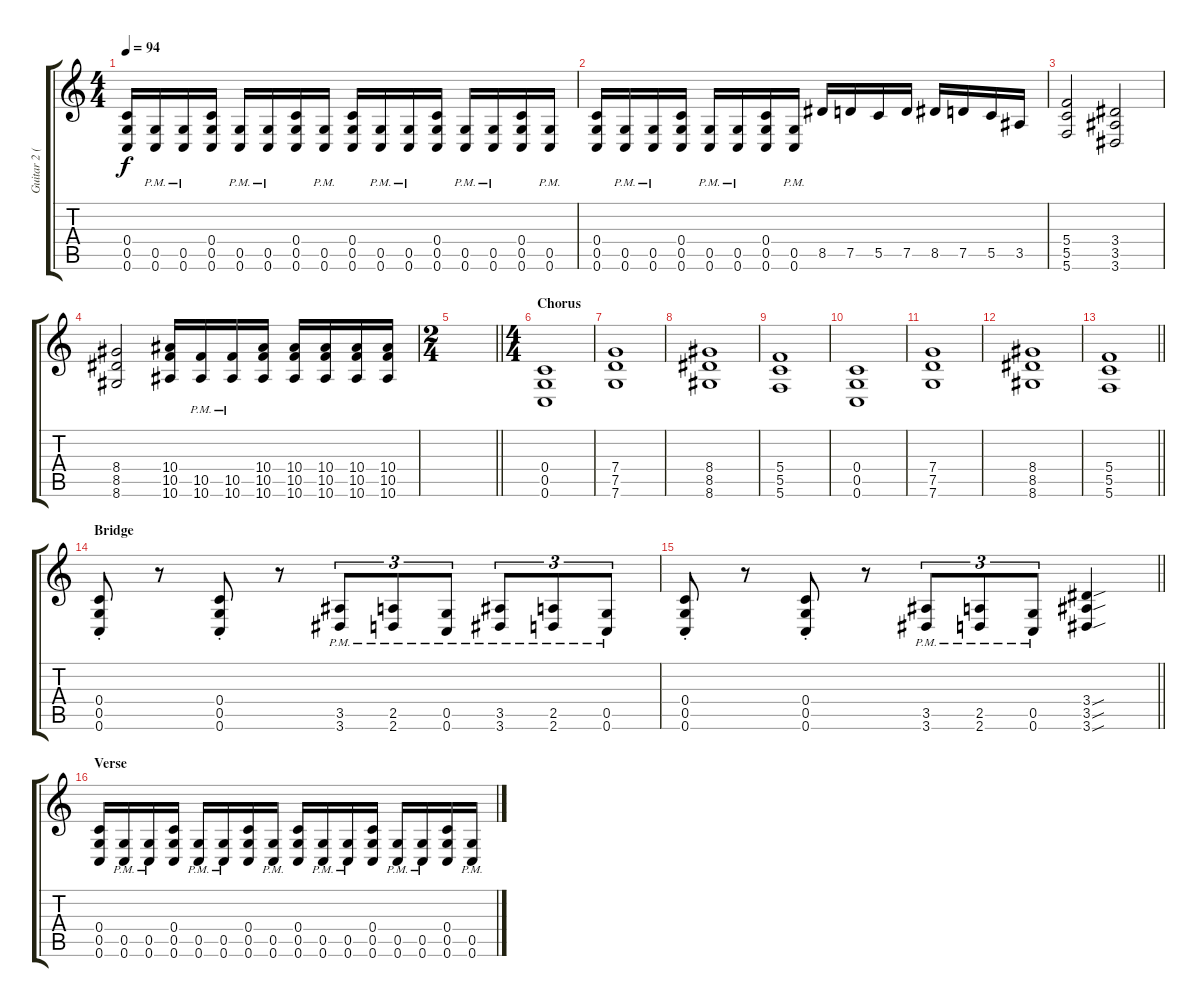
\track ("Guitar 2 (Travis Miguel)" "Guitar 2 (") {instrument distortionguitar}
\staff {score tabs}
\tuning (D4 A3 F3 C3 G2 C2) {hide}
\ts (4 4)
\tempo 94
\clef g2
\ks c
(0.4 0.5 0.6).16{dy f} (0.5{pm} 0.6{pm}).16 (0.5{pm} 0.6{pm}).16 (0.4 0.5 0.6).16 (0.5{pm} 0.6{pm}).16 (0.5{pm} 0.6{pm}).16 (0.4 0.5 0.6).16 (0.5{pm} 0.6{pm}).16 (0.4 0.5 0.6).16 (0.5{pm} 0.6{pm}).16 (0.5{pm} 0.6{pm}).16 (0.4 0.5 0.6).16 (0.5{pm} 0.6{pm}).16 (0.5{pm} 0.6{pm}).16 (0.4 0.5 0.6).16 (0.5{pm} 0.6{pm}).16 |
(0.4 0.5 0.6).16 (0.5{pm} 0.6{pm}).16 (0.5{pm} 0.6{pm}).16 (0.4 0.5 0.6).16 (0.5{pm} 0.6{pm}).16 (0.5{pm} 0.6{pm}).16 (0.4 0.5 0.6).16 (0.5{pm} 0.6{pm}).16 8.5.16 7.5.16 5.5.16 7.5.16 8.5.16 7.5.16 5.5.16 3.5.16 |
(5.4 5.5 5.6).2 (3.4 3.5 3.6).2 |
(8.4 8.5 8.6).2 (10.4 10.5 10.6).16 (10.5{pm} 10.6{pm}).16 (10.5{pm} 10.6{pm}).16 (10.4 10.5 10.6).16 (10.4 10.5 10.6).16 (10.4 10.5 10.6).16 (10.4 10.5 10.6).16 (10.4 10.5 10.6).16 |
\ts (2 4)
\barLineRight lightlight
|
\ts (4 4)
\section ("" "Chorus")
(0.4 0.5 0.6).1 |
(7.4 7.5 7.6).1 |
(8.4 8.5 8.6).1 |
(5.4 5.5 5.6).1 |
(0.4 0.5 0.6).1 |
(7.4 7.5 7.6).1 |
(8.4 8.5 8.6).1 |
\barLineRight lightlight
(5.4 5.5 5.6).1 |
\section ("" "Bridge")
(0.4{st} 0.5{st} 0.6{st}).8 r.8 (0.4{st} 0.5{st} 0.6{st}).8 r.8 (3.5{pm} 3.6{pm}).8{tu (3 2)} (2.5{pm} 2.6{pm}).8{tu (3 2)} (0.5{pm} 0.6{pm}).8{tu (3 2)} (3.5{pm} 3.6{pm}).8{tu (3 2)} (2.5{pm} 2.6{pm}).8{tu (3 2)} (0.5{pm} 0.6{pm}).8{tu (3 2)} |
\barLineRight lightlight
(0.4{st} 0.5{st} 0.6{st}).8 r.8 (0.4{st} 0.5{st} 0.6{st}).8 r.8 (3.5{pm} 3.6{pm}).8{tu (3 2)} (2.5{pm} 2.6{pm}).8{tu (3 2)} (0.5{pm} 0.6{pm}).8{tu (3 2)} (3.4{sou} 3.5{sou} 3.6{sou}).4 |
\section ("" "Verse")
(0.4 0.5 0.6).16 (0.5{pm} 0.6{pm}).16 (0.5{pm} 0.6{pm}).16 (0.4 0.5 0.6).16 (0.5{pm} 0.6{pm}).16 (0.5{pm} 0.6{pm}).16 (0.4 0.5 0.6).16 (0.5{pm} 0.6{pm}).16 (0.4 0.5 0.6).16 (0.5{pm} 0.6{pm}).16 (0.5{pm} 0.6{pm}).16 (0.4 0.5 0.6).16 (0.5{pm} 0.6{pm}).16 (0.5{pm} 0.6{pm}).16 (0.4 0.5 0.6).16 (0.5{pm} 0.6{pm}).16
